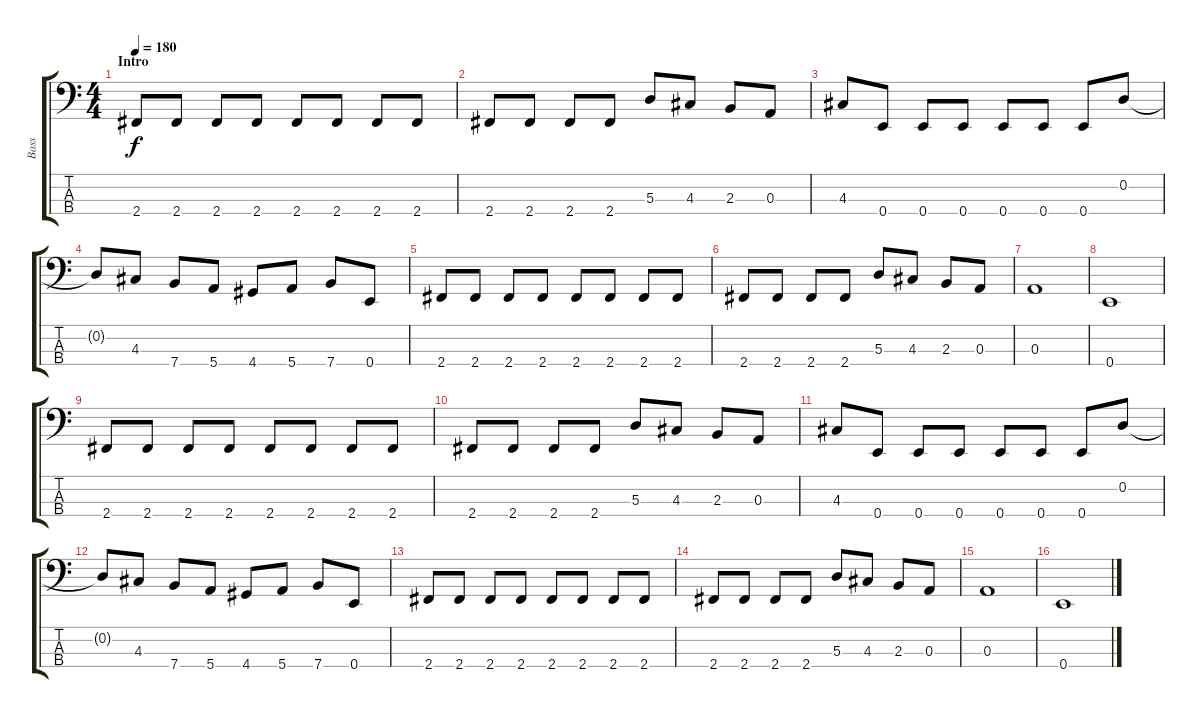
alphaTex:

\track ("Bass" "Bass") {instrument electricbassfinger}
\staff {score tabs}
\tuning (G2 D2 A1 E1) {hide}
\ts (4 4)
\section ("" "Intro")
\tempo 180
\clef f4
\ks c
2.4.8{dy f instrument electricbassfinger} 2.4.8 2.4.8 2.4.8 2.4.8 2.4.8 2.4.8 2.4.8 |
2.4.8 2.4.8 2.4.8 2.4.8 5.3.8 4.3.8 2.3.8 0.3.8 |
4.3.8 0.4.8 0.4.8 0.4.8 0.4.8 0.4.8 0.4.8 0.2.8 |
0.2{t}.8 4.3.8 7.4.8 5.4.8 4.4.8 5.4.8 7.4.8 0.4.8 |
2.4.8 2.4.8 2.4.8 2.4.8 2.4.8 2.4.8 2.4.8 2.4.8 |
2.4.8 2.4.8 2.4.8 2.4.8 5.3.8 4.3.8 2.3.8 0.3.8 |
0.3.1 |
0.4.1 |
2.4.8 2.4.8 2.4.8 2.4.8 2.4.8 2.4.8 2.4.8 2.4.8 |
2.4.8 2.4.8 2.4.8 2.4.8 5.3.8 4.3.8 2.3.8 0.3.8 |
4.3.8 0.4.8 0.4.8 0.4.8 0.4.8 0.4.8 0.4.8 0.2.8 |
0.2{t}.8 4.3.8 7.4.8 5.4.8 4.4.8 5.4.8 7.4.8 0.4.8 |
2.4.8 2.4.8 2.4.8 2.4.8 2.4.8 2.4.8 2.4.8 2.4.8 |
2.4.8 2.4.8 2.4.8 2.4.8 5.3.8 4.3.8 2.3.8 0.3.8 |
0.3.1 |
0.4.1
